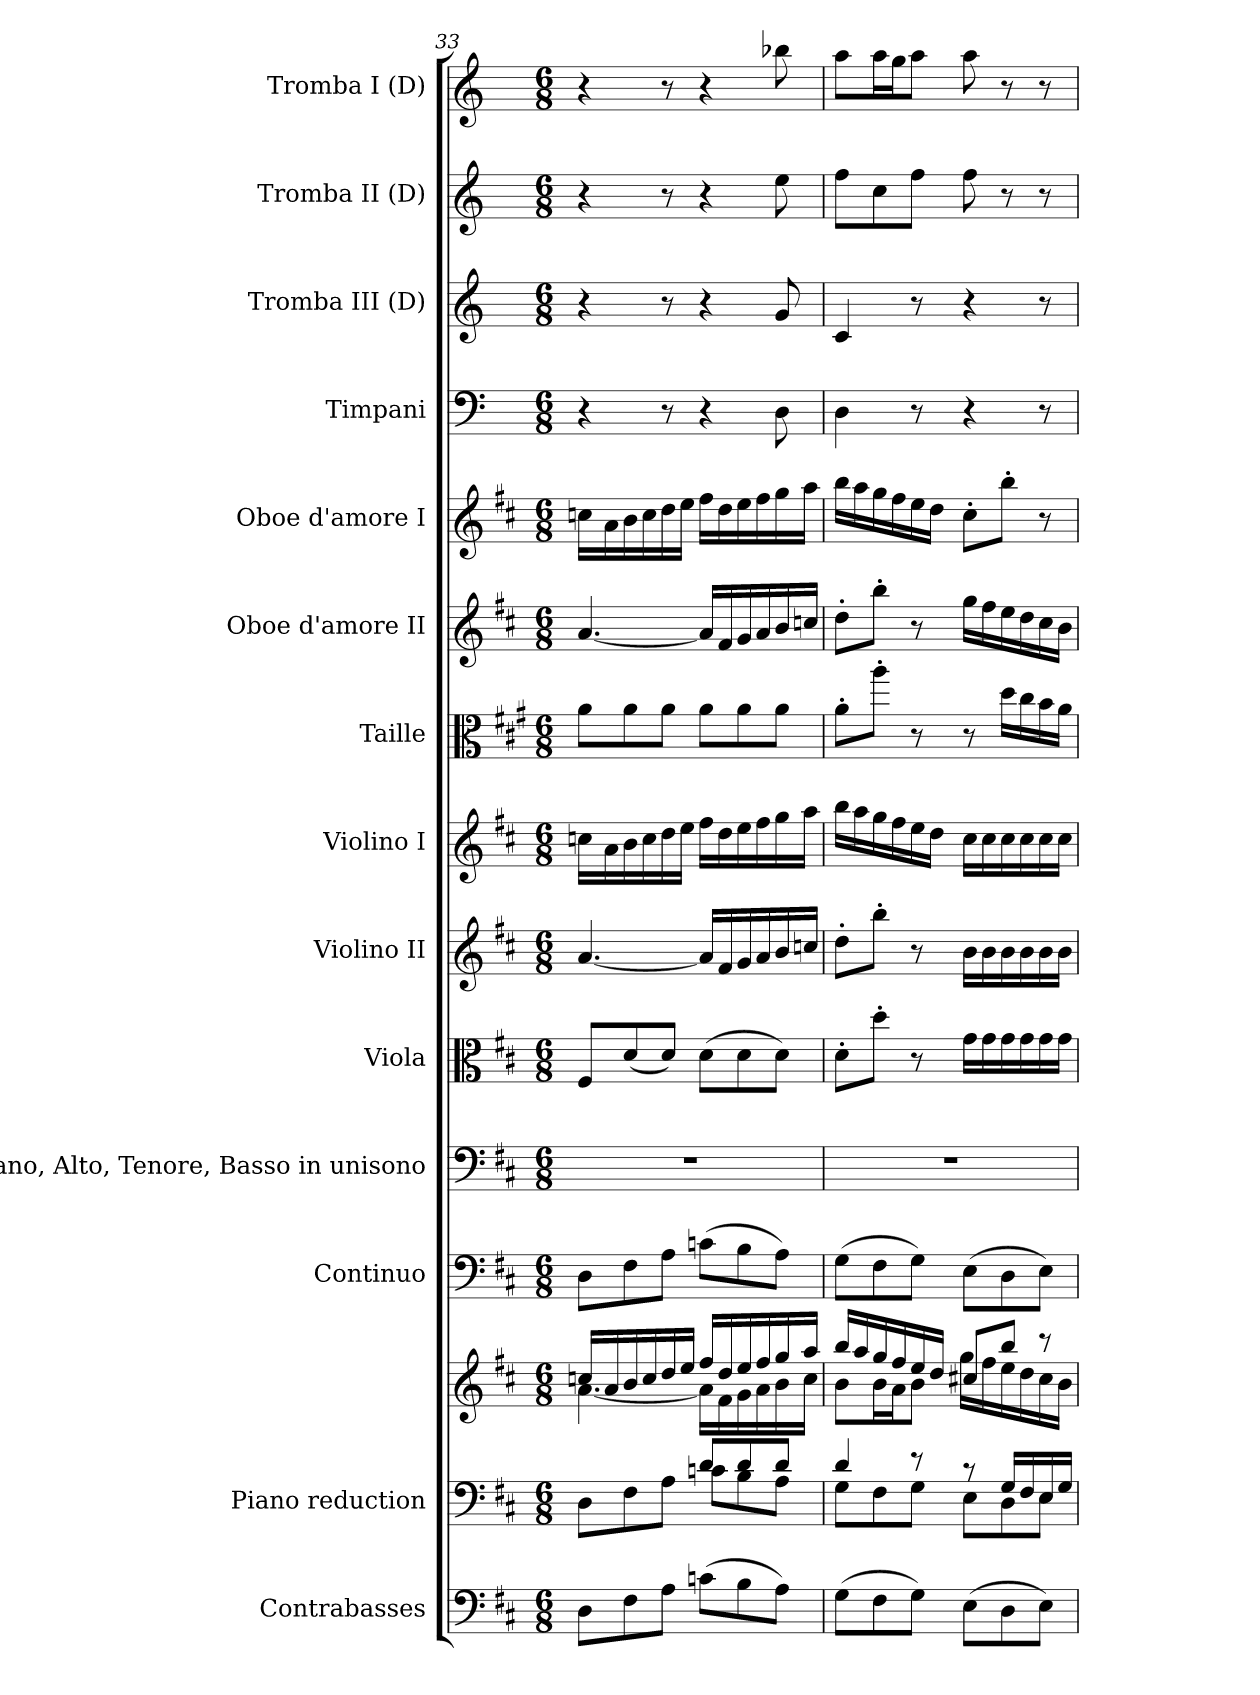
**kern	**kern	**kern	**kern	**kern	**kern	**kern	**kern	**kern	**kern	**kern	**kern	**kern	**kern	**kern
*part14	*part13	*part13	*part12	*part11	*part10	*part9	*part8	*part7	*part6	*part5	*part4	*part3	*part2	*part1
*staff15	*staff14	*staff13	*staff12	*staff11	*staff10	*staff9	*staff8	*staff7	*staff6	*staff5	*staff4	*staff3	*staff2	*staff1
*I"Contrabasses	*I"Piano reduction	*	*I"Continuo	*I"Soprano, Alto, Tenore, Basso in unisono	*I"Viola	*I"Violino II	*I"Violino I	*I"Taille	*I"Oboe d'amore II	*I"Oboe d'amore I	*I"Timpani	*I"Tromba III (D)	*I"Tromba II (D)	*I"Tromba I (D)
*I'Cbs.	*I'Pno	*	*	*	*	*	*	*	*I'Ob	*I'Ob	*I'Timp	*	*	*
*clefF4	*clefF4	*clefG2	*clefF4	*clefF4	*clefC3	*clefG2	*clefG2	*clefC3	*clefG2	*clefG2	*clefF4	*clefG2	*clefG2	*clefG2
*ITrd7c12	*	*	*	*	*	*	*	*ITrd4c7	*	*	*	*ITrd-1c-2	*ITrd-1c-2	*ITrd-1c-2
*k[f#c#]	*k[f#c#]	*k[f#c#]	*k[f#c#]	*k[f#c#]	*k[f#c#]	*k[f#c#]	*k[f#c#]	*k[f#c#]	*k[f#c#]	*k[f#c#]	*k[]	*k[f#c#]	*k[f#c#]	*k[f#c#]
*M6/8	*M6/8	*M6/8	*M6/8	*M6/8	*M6/8	*M6/8	*M6/8	*M6/8	*M6/8	*M6/8	*M6/8	*M6/8	*M6/8	*M6/8
=33	=33	=33	=33	=33	=33	=33	=33	=33	=33	=33	=33	=33	=33	=33
*	*^	*^	*	*	*	*	*	*	*	*	*	*	*	*
8DD\L	4.ryy	8D\L	16ccn/LL	[4.a\	8D\L	2.r	8F#/L	[4.a/	16ccn\LL	8d\L	[4.a/	16ccn\LL	4r	4r	4r	4r
.	.	.	16a/	.	.	.	.	.	16a\	.	.	16a\	.	.	.	.
8FF#\	.	8F#\	16b/	.	8F#\	.	(8d/	.	16b\	8d\	.	16b\	.	.	.	.
.	.	.	16cc/	.	.	.	.	.	16cc\	.	.	16cc\	.	.	.	.
8AA\J	.	8A\J	16dd/	.	8A\J	.	8d/J)	.	16dd\	8d\J	.	16dd\	8r	8r	8r	8r
.	.	.	16ee/JJ	.	.	.	.	.	16ee\JJ	.	.	16ee\JJ	.	.	.	.
(8Cn\L	8d/L	8cn\L	16ff#/LL	16a\LL]	(8cn\L	.	(8d\L	16a/LL]	16ff#\LL	8d\L	16a/LL]	16ff#\LL	4r	4r	4r	4r
.	.	.	16dd/	16f#\	.	.	.	16f#/	16dd\	.	16f#/	16dd\	.	.	.	.
8BB\	8d/	8B\	16ee/	16g\	8B\	.	8d\	16g/	16ee\	8d\	16g/	16ee\	.	.	.	.
.	.	.	16ff#/	16a\	.	.	.	16a/	16ff#\	.	16a/	16ff#\	.	.	.	.
8AA\J)	8d/J	8A\J	16gg/	16b\	8A\J)	.	8d\J)	16b/	16gg\	8d\J	16b/	16gg\	8D\	8a/	8ff#\	8cccn\
.	.	.	16aa/JJ	16cc\JJ	.	.	.	16ccn/JJ	16aa\JJ	.	16ccn/JJ	16aa\JJ	.	.	.	.
=34	=34	=34	=34	=34	=34	=34	=34	=34	=34	=34	=34	=34	=34	=34	=34	=34
(8GG\L	4d/	8G\L	16bb/LL	8b\L	(8G\L	2.r	8d'\L	8dd'\L	16bb\LL	8d'\L	8dd'\L	16bb\LL	4D\	4d/	8gg\L	8bb\L
.	.	.	16aa/	.	.	.	.	.	16aa\	.	.	16aa\	.	.	.	.
8FF#\	.	8F#\	16gg/	16b\L	8F#\	.	8dd'\J	8bb'\J	16gg\	8dd'\J	8bb'\J	16gg\	.	.	8dd\	16bb\L
.	.	.	16ff#/	16a\J	.	.	.	.	16ff#\	.	.	16ff#\	.	.	.	16aa\J
8GG\J)	8r	8G\J	16ee/	8b\J	8G\J)	.	8r	8r	16ee\	8r	8r	16ee\	8r	8r	8gg\J	8bb\J
.	.	.	16dd/JJ	.	.	.	.	.	16dd\JJ	.	.	16dd\JJ	.	.	.	.
(8EE\L	8r	8E\L	8cc#X/L	16gg\LL	(8E\L	.	16g\LL	16b\LL	16cc#\LL	8r	16gg\LL	8cc#'\L	4r	4r	8gg\	8bb\
.	.	.	.	16ff#\	.	.	16g\	16b\	16cc#\	.	16ff#\	.	.	.	.	.
8DD\	16G/LL	8D\	8bb/J	16ee\	8D\	.	16g\	16b\	16cc#\	16g\LL	16ee\	8bb'\J	.	.	8r	8r
.	16F#/	.	.	16dd\	.	.	16g\	16b\	16cc#\	16f#\	16dd\	.	.	.	.	.
8EE\J)	16E/	8E\J	8r	16cc#\	8E\J)	.	16g\	16b\	16cc#\	16e\	16cc#\	8r	8r	8r	8r	8r
.	16G/JJ	.	.	16b\JJ	.	.	16g\JJ	16b\JJ	16cc#\JJ	16d\JJ	16b\JJ	.	.	.	.	.
*	*v	*v	*	*	*	*	*	*	*	*	*	*	*	*	*	*
*	*	*v	*v	*	*	*	*	*	*	*	*	*	*	*	*
=	=	=	=	=	=	=	=	=	=	=	=	=	=	=
*-	*-	*-	*-	*-	*-	*-	*-	*-	*-	*-	*-	*-	*-	*-
